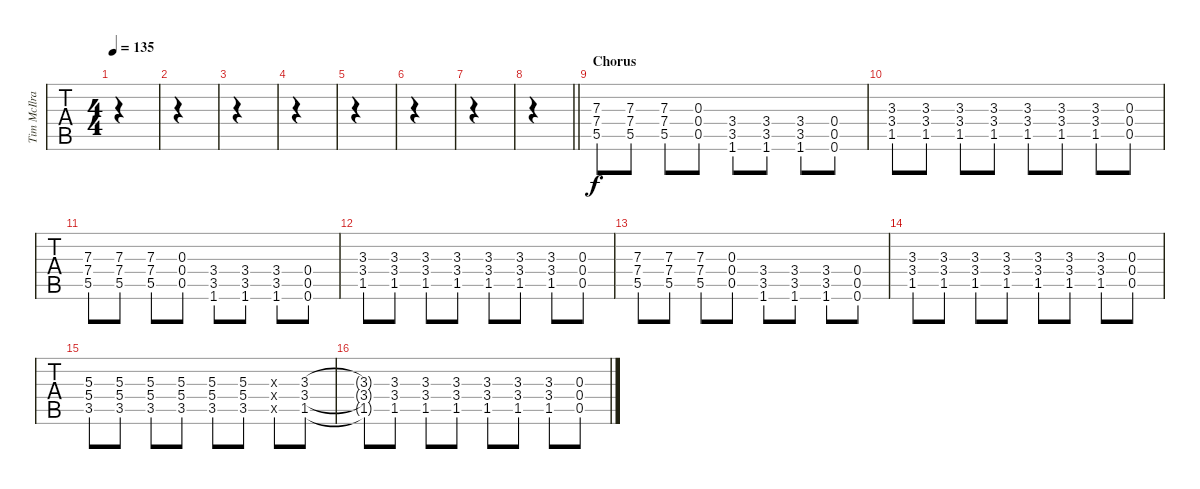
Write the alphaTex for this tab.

\track ("Tim McIlrath - Guitar One" "Tim McIlra") {instrument distortionguitar}
\staff {tabs}
\tuning (Eb4 Bb3 Gb3 Db3 Ab2 Eb2) {hide}
\ts (4 4)
\tempo 135
\clef g2
\ks c
|
|
|
|
|
|
|
\barLineRight lightlight
|
\section ("" "Chorus")
(7.3 7.4 5.5).8 (7.3 7.4 5.5).8 (7.3 7.4 5.5).8 (0.3 0.4 0.5).8 (3.4 3.5 1.6).8 (3.4 3.5 1.6).8 (3.4 3.5 1.6).8 (0.4 0.5 0.6).8 |
(3.3 3.4 1.5).8 (3.3 3.4 1.5).8 (3.3 3.4 1.5).8 (3.3 3.4 1.5).8 (3.3 3.4 1.5).8 (3.3 3.4 1.5).8 (3.3 3.4 1.5).8 (0.3 0.4 0.5).8 |
(7.3 7.4 5.5).8 (7.3 7.4 5.5).8 (7.3 7.4 5.5).8 (0.3 0.4 0.5).8 (3.4 3.5 1.6).8 (3.4 3.5 1.6).8 (3.4 3.5 1.6).8 (0.4 0.5 0.6).8 |
(3.3 3.4 1.5).8 (3.3 3.4 1.5).8 (3.3 3.4 1.5).8 (3.3 3.4 1.5).8 (3.3 3.4 1.5).8 (3.3 3.4 1.5).8 (3.3 3.4 1.5).8 (0.3 0.4 0.5).8 |
(7.3 7.4 5.5).8 (7.3 7.4 5.5).8 (7.3 7.4 5.5).8 (0.3 0.4 0.5).8 (3.4 3.5 1.6).8 (3.4 3.5 1.6).8 (3.4 3.5 1.6).8 (0.4 0.5 0.6).8 |
(3.3 3.4 1.5).8 (3.3 3.4 1.5).8 (3.3 3.4 1.5).8 (3.3 3.4 1.5).8 (3.3 3.4 1.5).8 (3.3 3.4 1.5).8 (3.3 3.4 1.5).8 (0.3 0.4 0.5).8 |
(5.3 5.4 3.5).8 (5.3 5.4 3.5).8 (5.3 5.4 3.5).8 (5.3 5.4 3.5).8 (5.3 5.4 3.5).8 (5.3 5.4 3.5).8 (5.3{x} 5.4{x} 3.5{x}).8 (3.3 3.4 1.5).8 |
(3.3{t} 3.4{t} 1.5{t}).8 (3.3 3.4 1.5).8 (3.3 3.4 1.5).8 (3.3 3.4 1.5).8 (3.3 3.4 1.5).8 (3.3 3.4 1.5).8 (3.3 3.4 1.5).8 (0.3 0.4 0.5).8
